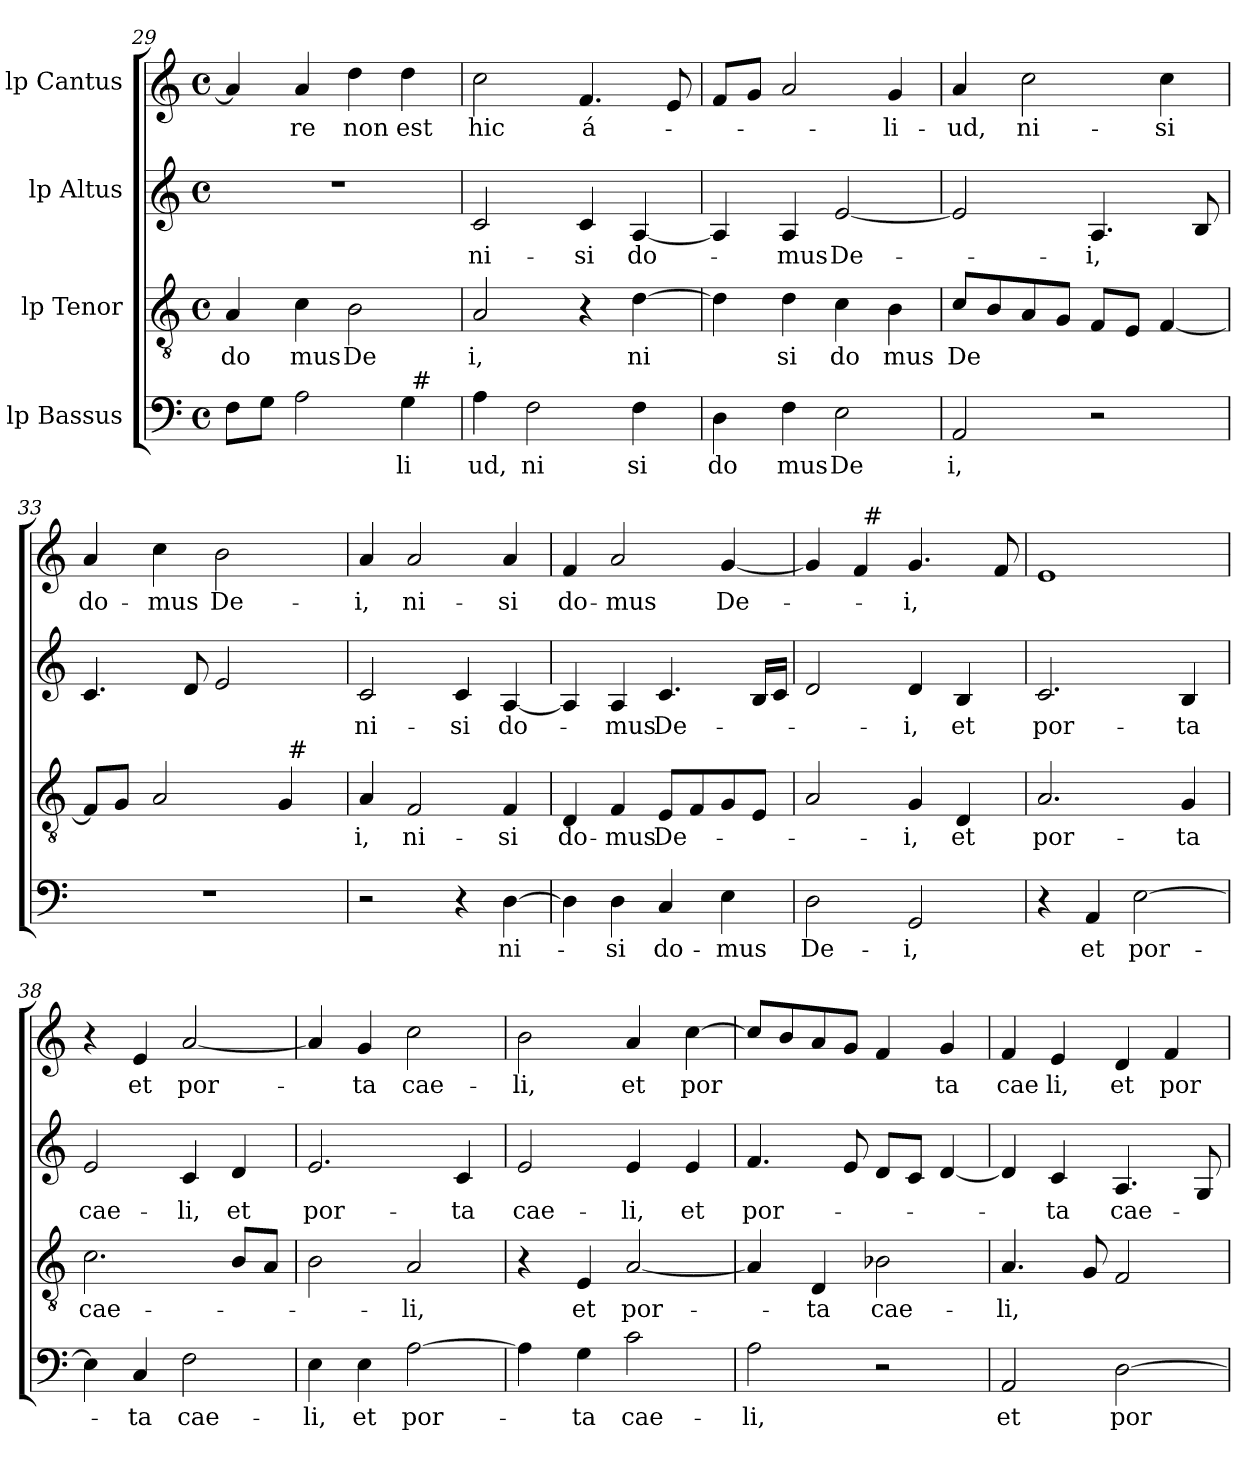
**kern	**text	**kern	**text	**kern	**text	**kern	**text
*part4	*part4	*part3	*part3	*part2	*part2	*part1	*part1
*staff4	*staff4	*staff3	*staff3	*staff2	*staff2	*staff1	*staff1
*I"lp Bassus	*	*I"lp Tenor	*	*I"lp Altus	*	*I"lp Cantus	*
*clefF4	*	*clefGv2	*	*clefG2	*	*clefG2	*
*M4/4	*	*M4/4	*	*M4/4	*	*M4/4	*
*met(c)	*	*met(c)	*	*met(c)	*	*met(c)	*
=29	=29	=29	=29	=29	=29	=29	=29
!	!	!	!LO:LY:b:cj	!	!	!	!
*^	*	*	*	*	*	*	*
8F\L	2ryy	.	4A/	do	1r	.	4a/]	.
8G\J	.	.	.	.	.	.	.	.
!	!	!	!	!LO:LY:b:cj	!	!	!	!LO:LY:b:cj
2A\	.	.	4c\	mus	.	.	4a/	-re
!	!	!	!	!LO:LY:b:cj	!	!	!	!LO:LY:b:cj
.	4ryy	.	2B\	De	.	.	4dd\	non
!	!	!LO:LY:b:cj	!	!	!	!	!	!LO:LY:b:cj
4G\	64ryy	li	.	.	.	.	4dd\	est
!	!LO:TX:a:t=#	!	!	!	!	!	!	!
.	8...ryy	.	.	.	.	.	.	.
=30	=30	=30	=30	=30	=30	=30	=30	=30
!	!	!LO:LY:b:cj	!	!LO:LY:b:cj	!	!LO:LY:b:cj	!	!LO:LY:b:cj
*v	*v	*	*	*	*	*	*	*
4A\	ud,	2A/	i,	2c/	ni-	2cc\	hic
!	!LO:LY:b:cj	!	!	!	!	!	!
2F\	ni	.	.	.	.	.	.
!	!	!	!	!	!LO:LY:b:cj	!	!LO:LY:b:cj
.	.	4r	.	4c/	-si	4.f/	á-
!	!LO:LY:b:cj	!	!LO:LY:b:cj	!	!LO:LY:b:cj	!	!
4F\	si	[>4d\	ni	[<4A/	do-	.	.
.	.	.	.	.	.	8e/	.
=31	=31	=31	=31	=31	=31	=31	=31
!	!LO:LY:b:cj	!	!	!	!	!	!
4D\	do	4d\]	.	4A/]	.	8f/L	.
.	.	.	.	.	.	8g/J	.
!	!LO:LY:b:cj	!	!LO:LY:b:cj	!	!LO:LY:b:cj	!	!
4F\	mus	4d\	si	4A/	-mus	2a/	.
!	!LO:LY:b:cj	!	!LO:LY:b:cj	!	!LO:LY:b:cj	!	!
2E\	De	4c\	do	[<2e/	De-	.	.
!	!	!	!LO:LY:b:cj	!	!	!	!LO:LY:b:cj
.	.	4B\	mus	.	.	4g/	-li-
=32	=32	=32	=32	=32	=32	=32	=32
!	!LO:LY:b:cj	!	!LO:LY:b:cj	!	!	!	!LO:LY:b:cj
2AA/	i,	8c/L	De	2e/]	.	4a/	-ud,
.	.	8B/	.	.	.	.	.
!	!	!	!	!	!	!	!LO:LY:b:cj
.	.	8A/	.	.	.	2cc\	ni-
.	.	8G/J	.	.	.	.	.
!	!	!	!	!	!LO:LY:b:cj	!	!
2r	.	8F/L	.	4.A/	-i,	.	.
.	.	8E/J	.	.	.	.	.
!	!	!	!	!	!	!	!LO:LY:b:cj
.	.	[>4F/	.	.	.	4cc\	-si
.	.	.	.	8B/	.	.	.
!!LO:LB:g=z
=33	=33	=33	=33	=33	=33	=33	=33
!	!	!	!	!	!	!	!LO:LY:b:cj
*	*	*^	*	*	*	*	*
*	*	*	*^	*	*	*	*	*
1r	.	8F/L]	8ryy	2ryy	.	4.c/	.	4a/	do-
.	.	8G/J	64ryy	.	.	.	.	.	.
.	.	.	2ryy	.	.	.	.	.	.
!	!	!	!	!	!	!	!	!	!LO:LY:b:cj
.	.	2A/	.	.	.	.	.	4cc\	-mus
.	.	.	.	.	.	8d/	.	.	.
!	!	!	!	!	!	!	!	!	!LO:LY:b:cj
.	.	.	.	4ryy	.	2e/	.	2b\	De-
.	.	.	4ryy	.	.	.	.	.	.
.	.	4G/	.	64ryy	.	.	.	.	.
!	!	!	!	!LO:TX:a:t=#	!	!	!	!	!
.	.	.	.	8...ryy	.	.	.	.	.
.	.	.	16..ryy	.	.	.	.	.	.
=34	=34	=34	=34	=34	=34	=34	=34	=34	=34
!	!	!	!	!	!LO:LY:b:cj	!	!LO:LY:b:cj	!	!LO:LY:b:cj
*	*	*v	*v	*v	*	*	*	*	*
2r	.	4A/	i,	2c/	ni-	4a/	-i,
!	!	!	!LO:LY:b:cj	!	!	!	!LO:LY:b:cj
.	.	2F/	ni-	.	.	2a/	ni-
!	!	!	!	!	!LO:LY:b:cj	!	!
4r	.	.	.	4c/	-si	.	.
!	!LO:LY:b:cj	!	!LO:LY:b:cj	!	!LO:LY:b:cj	!	!LO:LY:b:cj
[>4D\	ni-	4F/	-si	[<4A/	do-	4a/	-si
=35	=35	=35	=35	=35	=35	=35	=35
!	!	!	!LO:LY:b:cj	!	!	!	!LO:LY:b:cj
4D\]	.	4D/	do-	4A/]	.	4f/	do-
!	!LO:LY:b:cj	!	!LO:LY:b:cj	!	!LO:LY:b:cj	!	!LO:LY:b:cj
4D\	-si	4F/	-mus	4A/	-mus	2a/	-mus
!	!LO:LY:b:cj	!	!LO:LY:b:cj	!	!LO:LY:b:cj	!	!
4C/	do-	8E/L	De-	4.c/	De-	.	.
.	.	8F/	.	.	.	.	.
!	!LO:LY:b:cj	!	!	!	!	!	!LO:LY:b:cj
4E\	-mus	8G/	.	.	.	[<4g/	De-
.	.	8E/J	.	16B/L	.	.	.
.	.	.	.	16c/J	.	.	.
=36	=36	=36	=36	=36	=36	=36	=36
!	!LO:LY:b:cj	!	!	!	!	!	!
*	*	*	*	*	*	*^	*
2D\	De-	2A/	.	2d/	.	4g/]	4ryy	.
.	.	.	.	.	.	4f/	64ryy	.
!	!	!	!	!	!	!	!LO:TX:a:t=#	!
.	.	.	.	.	.	.	2ryy	.
!	!LO:LY:b:cj	!	!LO:LY:b:cj	!	!LO:LY:b:cj	!	!	!LO:LY:b:cj
2GG/	-i,	4G/	-i,	4d/	-i,	4.g/	.	-i,
!	!	!	!LO:LY:b:cj	!	!LO:LY:b:cj	!	!	!
.	.	4D/	et	4B/	et	.	.	.
.	.	.	.	.	.	.	8...ryy	.
.	.	.	.	.	.	8f/	.	.
=37	=37	=37	=37	=37	=37	=37	=37	=37
!	!	!	!LO:LY:b:cj	!	!LO:LY:b:cj	!	!	!
*	*	*	*	*	*	*v	*v	*
4r	.	2.A/	por-	2.c/	por-	1e	.
!	!LO:LY:b:cj	!	!	!	!	!	!
4AA/	et	.	.	.	.	.	.
!	!LO:LY:b:cj	!	!	!	!	!	!
[>2E\	por-	.	.	.	.	.	.
!	!	!	!LO:LY:b:cj	!	!LO:LY:b:cj	!	!
.	.	4G/	-ta	4B/	-ta	.	.
=38	=38	=38	=38	=38	=38	=38	=38
!	!	!	!LO:LY:b	!	!LO:LY:b:cj	!	!
4E\]	.	2.c\	cae-	2e/	cae-	4r	.
!	!LO:LY:b:cj	!	!	!	!	!	!LO:LY:b:cj
4C/	-ta	.	.	.	.	4e/	et
!	!LO:LY:b:cj	!	!	!	!LO:LY:b:cj	!	!LO:LY:b:cj
2F\	cae-	.	.	4c/	-li,	[<2a/	por-
!	!	!	!	!	!LO:LY:b:cj	!	!
.	.	8B/L	.	4d/	et	.	.
.	.	8A/J	.	.	.	.	.
=39	=39	=39	=39	=39	=39	=39	=39
!	!LO:LY:b:cj	!	!	!	!LO:LY:b:cj	!	!
4E\	-li,	2B\	.	2.e/	por-	4a/]	.
!	!LO:LY:b:cj	!	!	!	!	!	!LO:LY:b:cj
4E\	et	.	.	.	.	4g/	-ta
!	!LO:LY:b:cj	!	!LO:LY:b:cj	!	!	!	!LO:LY:b:cj
[>2A\	por-	2A/	-li,	.	.	2cc\	cae-
!	!	!	!	!	!LO:LY:b:cj	!	!
.	.	.	.	4c/	-ta	.	.
!!LO:LB:g=z
=40	=40	=40	=40	=40	=40	=40	=40
!	!	!	!	!	!LO:LY:b:cj	!	!LO:LY:b:cj
*^	*	*	*	*	*	*	*
4A\]	32ryy	.	4r	.	2e/	cae-	2b\	-li,
.	2ryy	.	.	.	.	.	.	.
!	!	!LO:LY:b:cj	!	!LO:LY:b:cj	!	!	!	!
4G\	.	-ta	4E/	et	.	.	.	.
!	!	!LO:LY:b:cj	!	!LO:LY:b:cj	!	!LO:LY:b:cj	!	!LO:LY:b:cj
2c\	.	cae-	[<2A/	por-	4e/	-li,	4a/	et
.	4...ryy	.	.	.	.	.	.	.
!	!	!	!	!	!	!LO:LY:b:cj	!	!LO:LY:b
.	.	.	.	.	4e/	et	[>4cc\	por
=41	=41	=41	=41	=41	=41	=41	=41	=41
!	!	!LO:LY:b:cj	!	!	!	!LO:LY:b	!	!
*v	*v	*	*	*	*	*	*	*
2A\	-li,	4A/]	.	4.f/	por-	8cc/L]	.
.	.	.	.	.	.	8b/	.
!	!	!	!LO:LY:b:cj	!	!	!	!
.	.	4D/	-ta	.	.	8a/	.
.	.	.	.	8e/	.	8g/J	.
!	!	!	!LO:LY:b:cj	!	!	!	!
2r	.	2B-X\	cae-	8d/L	.	4f/	.
.	.	.	.	8c/J	.	.	.
!	!	!	!	!	!	!	!LO:LY:b:cj
.	.	.	.	[<4d/	.	4g/	ta
=42	=42	=42	=42	=42	=42	=42	=42
!	!LO:LY:b:cj	!	!LO:LY:b:cj	!	!	!	!LO:LY:b:cj
2AA/	et	4.A/	-li,	4d/]	.	4f/	cae
!	!	!	!	!	!LO:LY:b:cj	!	!LO:LY:b:cj
.	.	.	.	4c/	-ta	4e/	li,
.	.	8G/	.	.	.	.	.
!	!LO:LY:b:cj	!	!	!	!LO:LY:b	!	!LO:LY:b:cj
[>2D\	por-	2F/	.	4.A/	cae-	4d/	et
!	!	!	!	!	!	!	!LO:LY:b:cj
.	.	.	.	.	.	4f/	por
.	.	.	.	8G/	.	.	.
=	=	=	=	=	=	=	=
*-	*-	*-	*-	*-	*-	*-	*-
